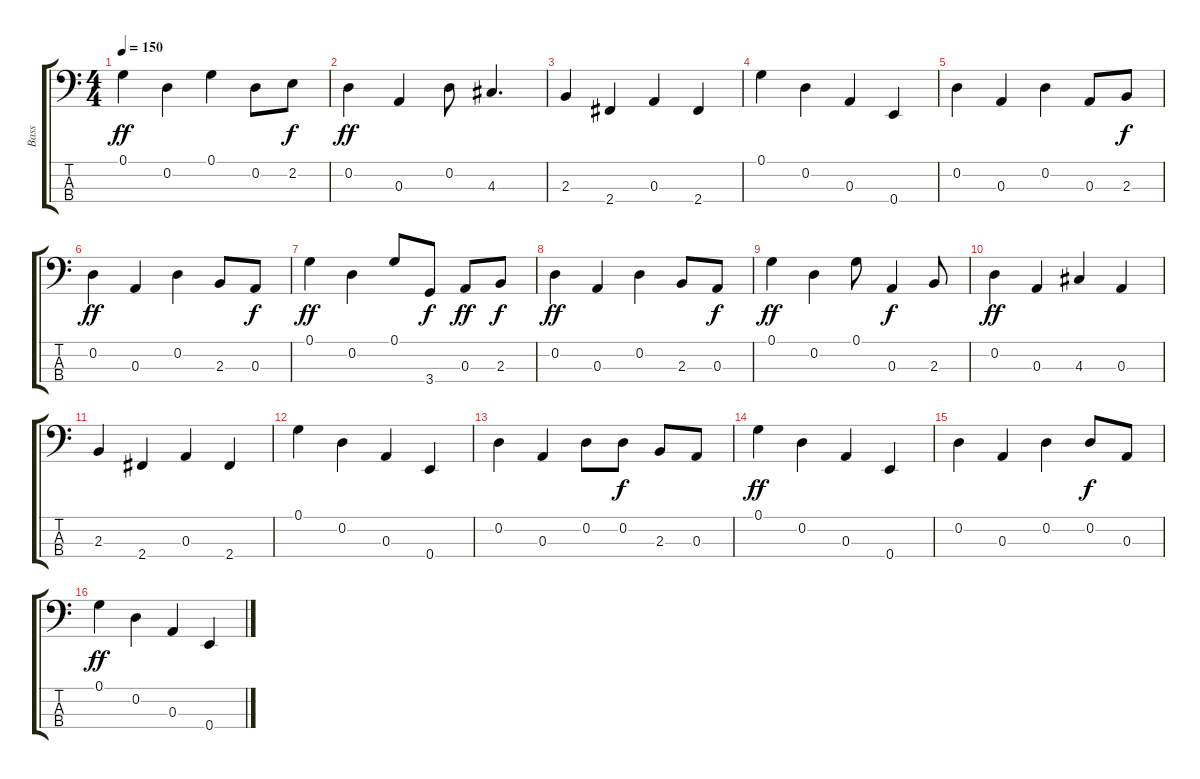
\track ("Bass" "Bass") {instrument fretlessbass}
\staff {score tabs}
\tuning (G2 D2 A1 E1) {hide}
\ts (4 4)
\tempo 150
\clef f4
\ks c
0.1.4{dy ff} 0.2.4 0.1.4 0.2.8 2.2.8{dy f} |
0.2.4{dy ff} 0.3.4 0.2.8 4.3.4{d} |
2.3.4 2.4.4 0.3.4 2.4.4 |
0.1.4 0.2.4 0.3.4 0.4.4 |
0.2.4 0.3.4 0.2.4 0.3.8 2.3.8{dy f} |
0.2.4{dy ff} 0.3.4 0.2.4 2.3.8 0.3.8{dy f} |
0.1.4{dy ff} 0.2.4 0.1.8 3.4.8{dy f} 0.3.8{dy ff} 2.3.8{dy f} |
0.2.4{dy ff} 0.3.4 0.2.4 2.3.8 0.3.8{dy f} |
0.1.4{dy ff} 0.2.4 0.1.8 0.3.4{dy f} 2.3.8 |
0.2.4{dy ff} 0.3.4 4.3.4 0.3.4 |
2.3.4 2.4.4 0.3.4 2.4.4 |
0.1.4 0.2.4 0.3.4 0.4.4 |
0.2.4 0.3.4 0.2.8 0.2.8{dy f} 2.3.8 0.3.8 |
0.1.4{dy ff} 0.2.4 0.3.4 0.4.4 |
0.2.4 0.3.4 0.2.4 0.2.8{dy f} 0.3.8 |
0.1.4{dy ff} 0.2.4 0.3.4 0.4.4
